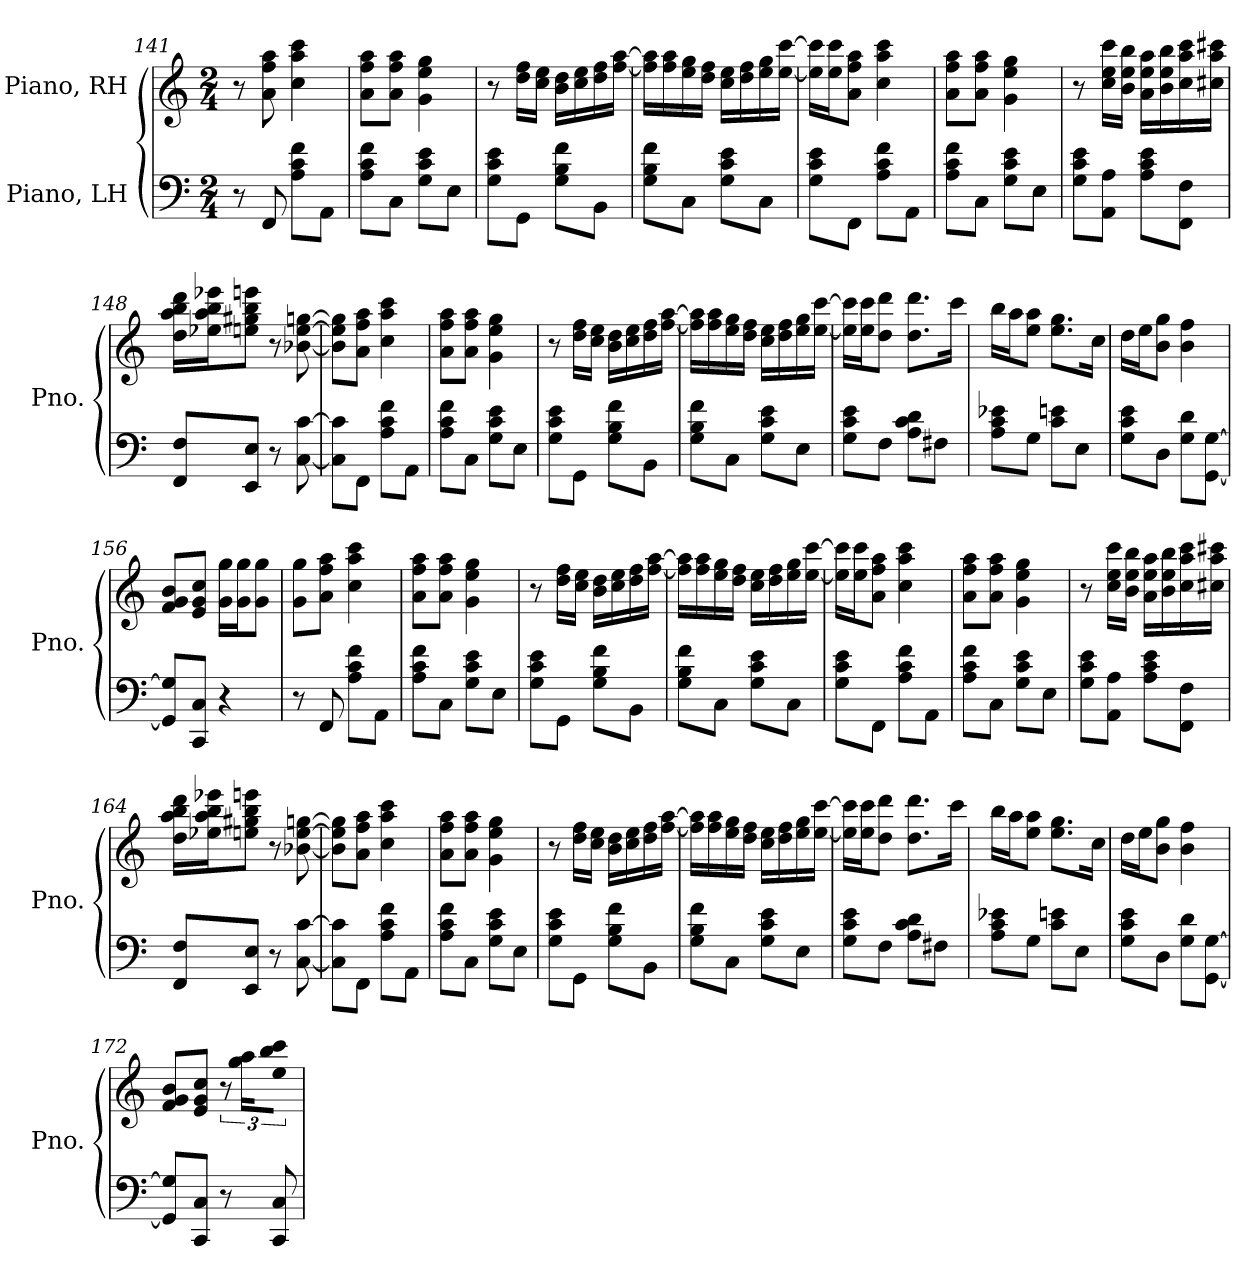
**kern	**kern
*part2	*part1
*staff2	*staff1
*I"Piano, LH	*I"Piano, RH
*I'Pno.	*I'Pno.
*clefF4	*clefG2
*k[]	*k[]
*M2/4	*M2/4
=141	=141
8r	8r
8FF/	8a\ 8ff\ 8aa\
8A\ 8c\ 8f\L	4cc\ 4aa\ 4ccc\
8AA\J	.
=142	=142
8A\ 8c\ 8f\L	8a\ 8ff\ 8aa\L
8C\J	8a\ 8ff\ 8aa\J
8G\ 8c\ 8e\L	4g\ 4ee\ 4gg\
8E\J	.
=143	=143
8G\ 8c\ 8e\L	8r
8GG\J	16dd\ 16ff\LL
.	16cc\ 16ee\JJ
8G\ 8B\ 8f\L	16b\ 16dd\LL
.	16cc\ 16ee\
8BB\J	16dd\ 16ff\
.	[16ff\ [16aa\JJ
=144	=144
8G\ 8B\ 8f\L	16ff\] 16aa\]LL
.	16ff\ 16aa\
8C\J	16ee\ 16gg\
.	16dd\ 16ff\JJ
8G\ 8c\ 8e\L	16cc\ 16ee\LL
.	16dd\ 16ff\
8C\J	16ee\ 16gg\
.	[16ee\ [16ccc\JJ
=145	=145
8G\ 8c\ 8e\L	16ee\] 16ccc\]LL
.	16ee\ 16ccc\J
8FF\J	8a\ 8ff\ 8aa\J
8A\ 8c\ 8f\L	4cc\ 4aa\ 4ccc\
8AA\J	.
!!LO:LB:g=z
=146	=146
8A\ 8c\ 8f\L	8a\ 8ff\ 8aa\L
8C\J	8a\ 8ff\ 8aa\J
8G\ 8c\ 8e\L	4g\ 4ee\ 4gg\
8E\J	.
=147	=147
8G\ 8c\ 8e\L	8r
8AA\ 8A\J	16cc\ 16ee\ 16ccc\LL
.	16b\ 16ee\ 16bb\JJ
8A\ 8c\ 8e\L	16a\ 16ee\ 16aa\LL
.	16b\ 16ee\ 16bb\
8FF\ 8F\J	16cc\ 16aa\ 16ccc\
.	16cc#X\ 16aa\ 16ccc#X\JJ
=148	=148
8FF/ 8F/L	16dd\ 16aa\ 16bb\ 16ddd\LL
.	16ee-X\ 16aa\ 16bb\ 16eee-X\J
8EE/ 8E/J	8een\ 8gg#X\ 8bb\ 8eeen\J
8r	8r
[8C\ [8c\	[8b-X\ [8ee\ [8ggn\
=149	=149
8C\] 8c\]L	8b-\] 8ee\] 8gg\]L
8FF\J	8a\ 8ff\ 8aa\J
8A\ 8c\ 8f\L	4cc\ 4aa\ 4ccc\
8AA\J	.
=150	=150
8A\ 8c\ 8f\L	8a\ 8ff\ 8aa\L
8C\J	8a\ 8ff\ 8aa\J
8G\ 8c\ 8e\L	4g\ 4ee\ 4gg\
8E\J	.
=151	=151
8G\ 8c\ 8e\L	8r
8GG\J	16dd\ 16ff\LL
.	16cc\ 16ee\JJ
8G\ 8B\ 8f\L	16b\ 16dd\LL
.	16cc\ 16ee\
8BB\J	16dd\ 16ff\
.	[16ff\ [16aa\JJ
!!LO:LB:g=z
=152	=152
8G\ 8B\ 8f\L	16ff\] 16aa\]LL
.	16ff\ 16aa\
8C\J	16ee\ 16gg\
.	16dd\ 16ff\JJ
8G\ 8c\ 8e\L	16cc\ 16ee\LL
.	16dd\ 16ff\
8E\J	16ee\ 16gg\
.	[16ee\ [16ccc\JJ
=153	=153
8G\ 8c\ 8e\L	16ee\] 16ccc\]LL
.	16ee\ 16ccc\J
8F\J	8dd\ 8ddd\J
8A\ 8c\ 8d\L	8.dd\ 8.ddd\L
8F#X\J	.
.	16ccc\Jk
=154	=154
8A\ 8c\ 8e-X\L	16bb\LL
.	16aa\J
8G\J	8ee\ 8aa\J
8c\ 8en\L	8.ee\ 8.gg\L
8E\J	.
.	16cc\Jk
=155	=155
8G\ 8c\ 8e\L	16dd\LL
.	16ee\J
8D\J	8b\ 8gg\J
8G\ 8d\L	4b\ 4ff\
[8GG\ [8G\J	.
=156	=156
8GG/] 8G/]L	8f/ 8g/ 8b/L
8CC/ 8C/J	8e/ 8g/ 8cc/J
4r	16g\ 16gg\LL
.	16g\ 16gg\J
.	8g\ 8gg\J
=157	=157
8r	8g\ 8gg\L
8FF/	8a\ 8ff\ 8aa\J
8A\ 8c\ 8f\L	4cc\ 4aa\ 4ccc\
8AA\J	.
!!LO:LB:g=z
=158	=158
8A\ 8c\ 8f\L	8a\ 8ff\ 8aa\L
8C\J	8a\ 8ff\ 8aa\J
8G\ 8c\ 8e\L	4g\ 4ee\ 4gg\
8E\J	.
=159	=159
8G\ 8c\ 8e\L	8r
8GG\J	16dd\ 16ff\LL
.	16cc\ 16ee\JJ
8G\ 8B\ 8f\L	16b\ 16dd\LL
.	16cc\ 16ee\
8BB\J	16dd\ 16ff\
.	[16ff\ [16aa\JJ
=160	=160
8G\ 8B\ 8f\L	16ff\] 16aa\]LL
.	16ff\ 16aa\
8C\J	16ee\ 16gg\
.	16dd\ 16ff\JJ
8G\ 8c\ 8e\L	16cc\ 16ee\LL
.	16dd\ 16ff\
8C\J	16ee\ 16gg\
.	[16ee\ [16ccc\JJ
=161	=161
8G\ 8c\ 8e\L	16ee\] 16ccc\]LL
.	16ee\ 16ccc\J
8FF\J	8a\ 8ff\ 8aa\J
8A\ 8c\ 8f\L	4cc\ 4aa\ 4ccc\
8AA\J	.
=162	=162
8A\ 8c\ 8f\L	8a\ 8ff\ 8aa\L
8C\J	8a\ 8ff\ 8aa\J
8G\ 8c\ 8e\L	4g\ 4ee\ 4gg\
8E\J	.
=163	=163
8G\ 8c\ 8e\L	8r
8AA\ 8A\J	16cc\ 16ee\ 16ccc\LL
.	16b\ 16ee\ 16bb\JJ
8A\ 8c\ 8e\L	16a\ 16ee\ 16aa\LL
.	16b\ 16ee\ 16bb\
8FF\ 8F\J	16cc\ 16aa\ 16ccc\
.	16cc#X\ 16aa\ 16ccc#X\JJ
!!LO:LB:g=z
=164	=164
8FF/ 8F/L	16dd\ 16aa\ 16bb\ 16ddd\LL
.	16ee-X\ 16aa\ 16bb\ 16eee-X\J
8EE/ 8E/J	8een\ 8gg#X\ 8bb\ 8eeen\J
8r	8r
[8C\ [8c\	[8b-X\ [8ee\ [8ggn\
=165	=165
8C\] 8c\]L	8b-\] 8ee\] 8gg\]L
8FF\J	8a\ 8ff\ 8aa\J
8A\ 8c\ 8f\L	4cc\ 4aa\ 4ccc\
8AA\J	.
=166	=166
8A\ 8c\ 8f\L	8a\ 8ff\ 8aa\L
8C\J	8a\ 8ff\ 8aa\J
8G\ 8c\ 8e\L	4g\ 4ee\ 4gg\
8E\J	.
=167	=167
8G\ 8c\ 8e\L	8r
8GG\J	16dd\ 16ff\LL
.	16cc\ 16ee\JJ
8G\ 8B\ 8f\L	16b\ 16dd\LL
.	16cc\ 16ee\
8BB\J	16dd\ 16ff\
.	[16ff\ [16aa\JJ
=168	=168
8G\ 8B\ 8f\L	16ff\] 16aa\]LL
.	16ff\ 16aa\
8C\J	16ee\ 16gg\
.	16dd\ 16ff\JJ
8G\ 8c\ 8e\L	16cc\ 16ee\LL
.	16dd\ 16ff\
8E\J	16ee\ 16gg\
.	[16ee\ [16ccc\JJ
!!LO:LB:g=z
=169	=169
8G\ 8c\ 8e\L	16ee\] 16ccc\]LL
.	16ee\ 16ccc\J
8F\J	8dd\ 8ddd\J
8A\ 8c\ 8d\L	8.dd\ 8.ddd\L
8F#X\J	.
.	16ccc\Jk
=170	=170
8A\ 8c\ 8e-X\L	16bb\LL
.	16aa\J
8G\J	8ee\ 8aa\J
8c\ 8en\L	8.ee\ 8.gg\L
8E\J	.
.	16cc\Jk
=171	=171
8G\ 8c\ 8e\L	16dd\LL
.	16ee\J
8D\J	8b\ 8gg\J
8G\ 8d\L	4b\ 4ff\
[8GG\ [8G\J	.
=172	=172
8GG/] 8G/]L	8f/ 8g/ 8b/L
8CC/ 8C/J	8e/ 8g/ 8cc/J
8r	12r
.	24gg\ 24aa\KL
8CC/ 8C/	8ee\ 8bb\ 8ccc\J
=	=
*-	*-
